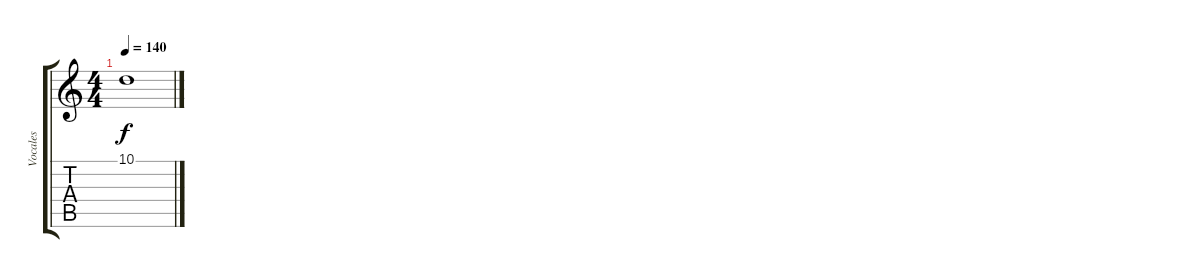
\track ("Vocales" "Vocales") {instrument choiraahs}
\staff {score tabs}
\tuning (E4 B3 G3 D3 A2 E2) {hide}
\ts (4 4)
\tempo 140
\clef g2
\ks c
10.1.1{dy f}
